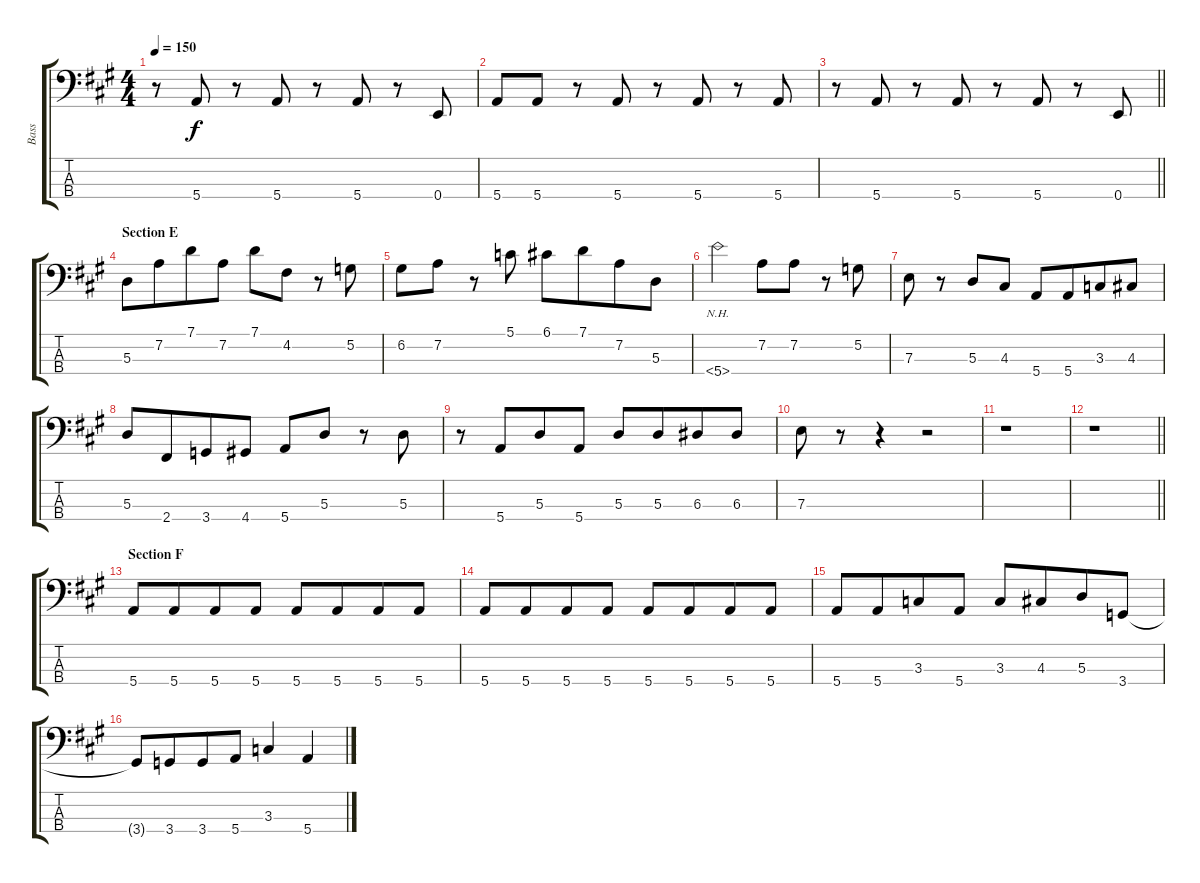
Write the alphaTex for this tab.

\track ("Bass" "Bass") {instrument electricbassfinger}
\staff {score tabs}
\tuning (G2 D2 A1 E1) {hide}
\ts (4 4)
\tempo 150
\clef f4
\ks a
r.8{dy f} 5.4.8 r.8 5.4.8 r.8 5.4.8 r.8 0.4.8 |
5.4.8 5.4.8 r.8 5.4.8 r.8 5.4.8 r.8 5.4.8 |
\barLineRight lightlight
r.8 5.4.8 r.8 5.4.8 r.8 5.4.8 r.8 0.4.8 |
\section ("" "Section E")
5.3.8 7.2.8{beam merge} 7.1.8 7.2.8 7.1.8 4.2.8 r.8 5.2.8 |
6.2.8 7.2.8 r.8 5.1.8 6.1.8 7.1.8{beam merge} 7.2.8 5.3.8 |
5.4{nh}.2 7.2.8 7.2.8 r.8 5.2.8 |
7.3.8 r.8 5.3.8{beam Up} 4.3.8{beam Up} 5.4.8 5.4.8{beam merge} 3.3.8 4.3.8 |
5.3.8 2.4.8{beam merge} 3.4.8 4.4.8 5.4.8 5.3.8 r.8 5.3.8 |
r.8 5.4.8{beam merge} 5.3.8 5.4.8 5.3.8{beam Up} 5.3.8{beam Up beam merge} 6.3.8{beam Up} 6.3.8{beam Up} |
7.3.8 r.8 r.4 r.2 |
r.1 |
\barLineRight lightlight
r.1 |
\section ("" "Section F")
5.4.8 5.4.8{beam merge} 5.4.8 5.4.8 5.4.8 5.4.8{beam merge} 5.4.8 5.4.8 |
5.4.8 5.4.8{beam merge} 5.4.8 5.4.8 5.4.8 5.4.8{beam merge} 5.4.8 5.4.8 |
5.4.8 5.4.8{beam merge} 3.3.8 5.4.8 3.3.8 4.3.8{beam merge} 5.3.8 3.4.8 |
3.4{t}.8 3.4.8{beam merge} 3.4.8 5.4.8 3.3.4 5.4.4
